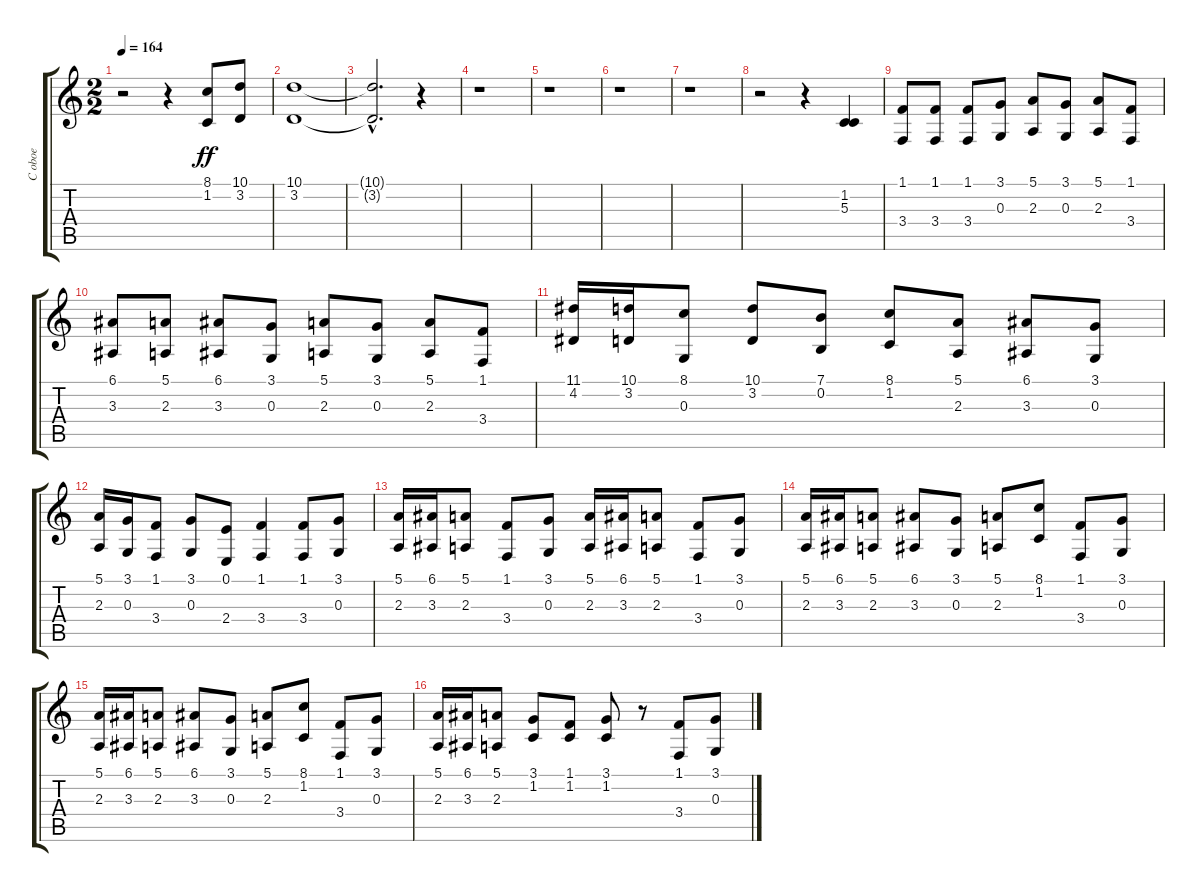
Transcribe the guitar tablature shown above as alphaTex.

\track ("C oboe" "C oboe") {instrument oboe}
\staff {score tabs}
\tuning (E4 B3 G3 D3 A2 E2) {hide}
\ts (2 2)
\tempo 164
\clef g2
\ks c
r.2{dy ff} r.4 (8.1 1.2).8 (10.1 3.2).8 |
(10.1 3.2).1 |
(10.1{hac t} 3.2{hac t}).2{d} r.4 |
r.1 |
r.1 |
r.1 |
r.1 |
r.2 r.4 (1.2 5.3).4 |
(1.1 3.4).8 (1.1 3.4).8 (1.1 3.4).8 (3.1 0.3).8 (5.1 2.3).8 (3.1 0.3).8 (5.1 2.3).8 (1.1 3.4).8 |
(6.1 3.3).8 (5.1 2.3).8 (6.1 3.3).8 (3.1 0.3).8 (5.1 2.3).8 (3.1 0.3).8 (5.1 2.3).8 (1.1 3.4).8 |
(11.1 4.2).16 (10.1 3.2).16 (8.1 0.3).8 (10.1 3.2).8 (7.1 0.2).8 (8.1 1.2).8 (5.1 2.3).8 (6.1 3.3).8 (3.1 0.3).8 |
(5.1 2.3).16 (3.1 0.3).16 (1.1 3.4).8 (3.1 0.3).8 (0.1 2.4).8 (1.1 3.4).4 (1.1 3.4).8 (3.1 0.3).8 |
(5.1 2.3).16 (6.1 3.3).16 (5.1 2.3).8 (1.1 3.4).8 (3.1 0.3).8 (5.1 2.3).16 (6.1 3.3).16 (5.1 2.3).8 (1.1 3.4).8 (3.1 0.3).8 |
(5.1 2.3).16 (6.1 3.3).16 (5.1 2.3).8 (6.1 3.3).8 (3.1 0.3).8 (5.1 2.3).8 (8.1 1.2).8 (1.1 3.4).8 (3.1 0.3).8 |
(5.1 2.3).16 (6.1 3.3).16 (5.1 2.3).8 (6.1 3.3).8 (3.1 0.3).8 (5.1 2.3).8 (8.1 1.2).8 (1.1 3.4).8 (3.1 0.3).8 |
(5.1 2.3).16 (6.1 3.3).16 (5.1 2.3).8 (3.1 1.2).8 (1.1 1.2).8 (3.1 1.2).8 r.8 (1.1 3.4).8 (3.1 0.3).8
